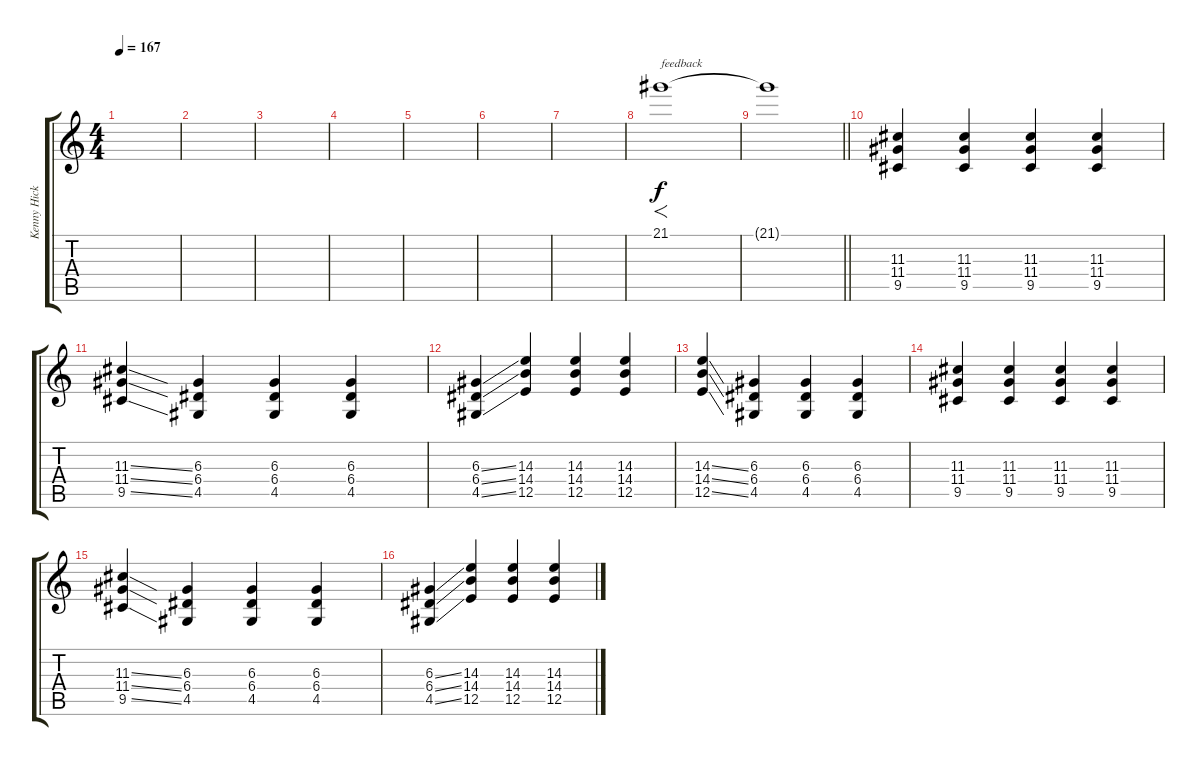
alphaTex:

\track ("Kenny Hickey" "Kenny Hick") {instrument distortionguitar}
\staff {score tabs}
\tuning (B3 Gb3 D3 A2 E2 B1) {hide}
\ts (4 4)
\tempo 167
\clef g2
\ks c
|
|
|
|
|
|
|
21.1.1{f txt "feedback"} |
\barLineRight lightlight
21.1{t}.1{dy f} |
\section ("" "")
(11.3 11.4 9.5).4 (11.3 11.4 9.5).4 (11.3 11.4 9.5).4 (11.3 11.4 9.5).4 |
(11.3{ss} 11.4{ss} 9.5{ss}).4 (6.3 6.4 4.5).4 (6.3 6.4 4.5).4 (6.3 6.4 4.5).4 |
(6.3{ss} 6.4{ss} 4.5{ss}).4 (14.3 14.4 12.5).4 (14.3 14.4 12.5).4 (14.3 14.4 12.5).4 |
(14.3{ss} 14.4{ss} 12.5{ss}).4 (6.3 6.4 4.5).4 (6.3 6.4 4.5).4 (6.3 6.4 4.5).4 |
(11.3 11.4 9.5).4 (11.3 11.4 9.5).4 (11.3 11.4 9.5).4 (11.3 11.4 9.5).4 |
(11.3{ss} 11.4{ss} 9.5{ss}).4 (6.3 6.4 4.5).4 (6.3 6.4 4.5).4 (6.3 6.4 4.5).4 |
(6.3{ss} 6.4{ss} 4.5{ss}).4 (14.3 14.4 12.5).4 (14.3 14.4 12.5).4 (14.3 14.4 12.5).4
